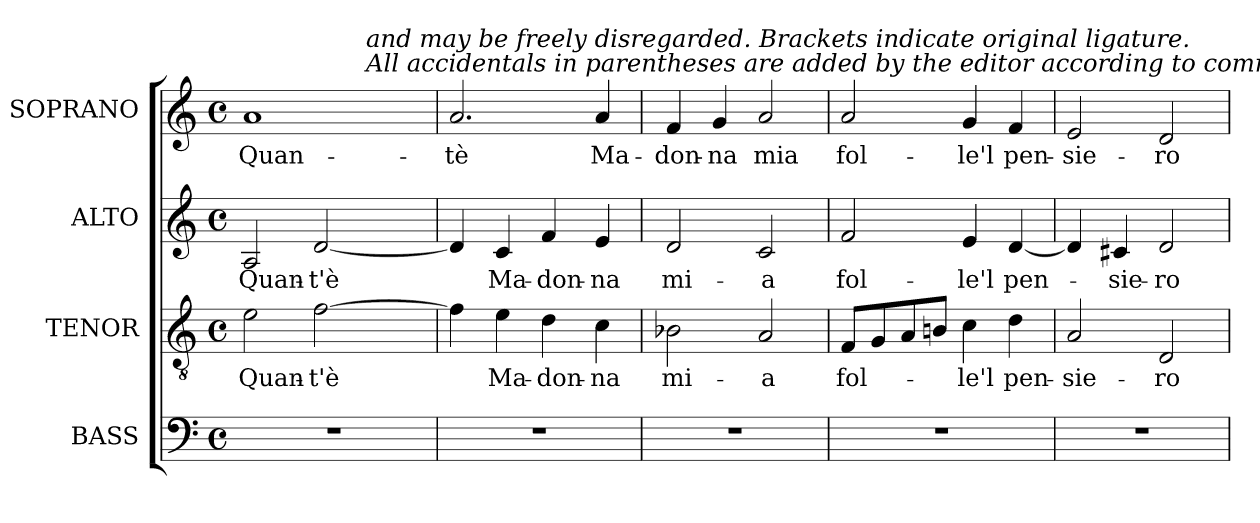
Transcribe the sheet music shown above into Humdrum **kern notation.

**kern	**kern	**text	**kern	**text	**kern	**text
*part4	*part3	*part3	*part2	*part2	*part1	*part1
*staff4	*staff3	*staff3	*staff2	*staff2	*staff1	*staff1
*I"BASS	*I"TENOR	*	*I"ALTO	*	*I"SOPRANO	*
*I'B.	*I'T.	*	*I'A.	*	*I'S.	*
!!LO:PB:g=z
*clefF4	*clefGv2	*	*clefG2	*	*clefG2	*
*	*ITrd7c12	*	*	*	*	*
*k[]	*k[]	*	*k[]	*	*k[]	*
*C:	*C:	*	*C:	*	*C:	*
*M4/4	*M4/4	*	*M4/4	*	*M4/4	*
*met(c)	*met(c)	*	*met(c)	*	*met(c)	*
=1	=1	=1	=1	=1	=1	=1
!	!	!LO:LY:b:color=#000000	!	!	!	!
!	!	!	!	!LO:LY:b:color=#000000	!	!
!	!	!	!	!	!	!LO:LY:b:color=#000000
*	*	*	*	*	*^	*
1r	2Ei\	Quan-	2Ai/	Quan-	1ai	2ryy	Quan-
!	!	!LO:LY:b:color=#000000	!	!	!	!	!
!	!	!	!	!LO:LY:b:color=#000000	!	!	!
.	[2Fi\	-t'è	[2di/	-t'è	.	8ryy	.
.	.	.	.	.	.	16ryy	.
.	.	.	.	.	.	512ryy	.
!	!	!	!	!	!	!LO:TX:a:i:t=All accidentals in parentheses are added by the editor according to common musica ficta practice,	!
!	!	!	!	!	!	!LO:TX:i:t=and may be freely disregarded.  Brackets indicate original ligature.	!
.	.	.	.	.	.	4ryy	.
.	.	.	.	.	.	32ryy	.
.	.	.	.	.	.	64...ryy	.
*	*	*	*	*	*v	*v	*
=2	=2	=2	=2	=2	=2	=2
*	*	*	*	*	*^	*
!	!	!	!	!	!	!	!LO:LY:b:color=#000000
*	*	*	*	*	*v	*v	*
1r	4Fi\]	.	4di/]	.	2.ai/	-tè
!	!	!LO:LY:b:color=#000000	!	!	!	!
!	!	!	!	!LO:LY:b:color=#000000	!	!
.	4Ei\	Ma-	4ci/	Ma-	.	.
!	!	!LO:LY:b:color=#000000	!	!	!	!
!	!	!	!	!LO:LY:b:color=#000000	!	!
.	4Di\	-don-	4fi/	-don-	.	.
!	!	!LO:LY:b:color=#000000	!	!	!	!
!	!	!	!	!LO:LY:b:color=#000000	!	!
!	!	!	!	!	!	!LO:LY:b:color=#000000
.	4Ci\	-na	4ei/	-na	4ai/	Ma-
=3	=3	=3	=3	=3	=3	=3
!	!	!LO:LY:b:color=#000000	!	!	!	!
!	!	!	!	!LO:LY:b:color=#000000	!	!
!	!	!	!	!	!	!LO:LY:b:color=#000000
1r	2BB-Xi\	mi-	2di/	mi-	4fi/	-don-
!	!	!	!	!	!	!LO:LY:b:color=#000000
.	.	.	.	.	4gi/	-na
!	!	!LO:LY:b:color=#000000	!	!	!	!
!	!	!	!	!LO:LY:b:color=#000000	!	!
!	!	!	!	!	!	!LO:LY:b:color=#000000
.	2AAi/	-a	2ci/	-a	2ai/	mia
=4	=4	=4	=4	=4	=4	=4
!	!	!LO:LY:b:color=#000000	!	!	!	!
!	!	!	!	!LO:LY:b:color=#000000	!	!
!	!	!	!	!	!	!LO:LY:b:color=#000000
1r	8FFi/L	fol-	2fi/	fol-	2ai/	fol-
.	8GGi/	.	.	.	.	.
.	8AAi/	.	.	.	.	.
.	8BBni/J	.	.	.	.	.
!	!	!LO:LY:b:color=#000000	!	!	!	!
!	!	!	!	!LO:LY:b:color=#000000	!	!
!	!	!	!	!	!	!LO:LY:b:color=#000000
.	4Ci\	-le'l	4ei/	-le'l	4gi/	-le'l
!	!	!LO:LY:b:color=#000000	!	!	!	!
!	!	!	!	!LO:LY:b:color=#000000	!	!
!	!	!	!	!	!	!LO:LY:b:color=#000000
.	4Di\	pen-	[4di/	pen-	4fi/	pen-
=5	=5	=5	=5	=5	=5	=5
!	!	!LO:LY:b:color=#000000	!	!	!	!
!	!	!	!	!	!	!LO:LY:b:color=#000000
1r	2AAi/	-sie-	4di/]	.	2ei/	-sie-
!	!	!	!	!LO:LY:b:color=#000000	!	!
.	.	.	4c#Xi/	-sie-	.	.
!	!	!LO:LY:b:color=#000000	!	!	!	!
!	!	!	!	!LO:LY:b:color=#000000	!	!
!	!	!	!	!	!	!LO:LY:b:color=#000000
.	2DDi/	-ro	2di/	-ro	2di/	-ro
=	=	=	=	=	=	=
*-	*-	*-	*-	*-	*-	*-
